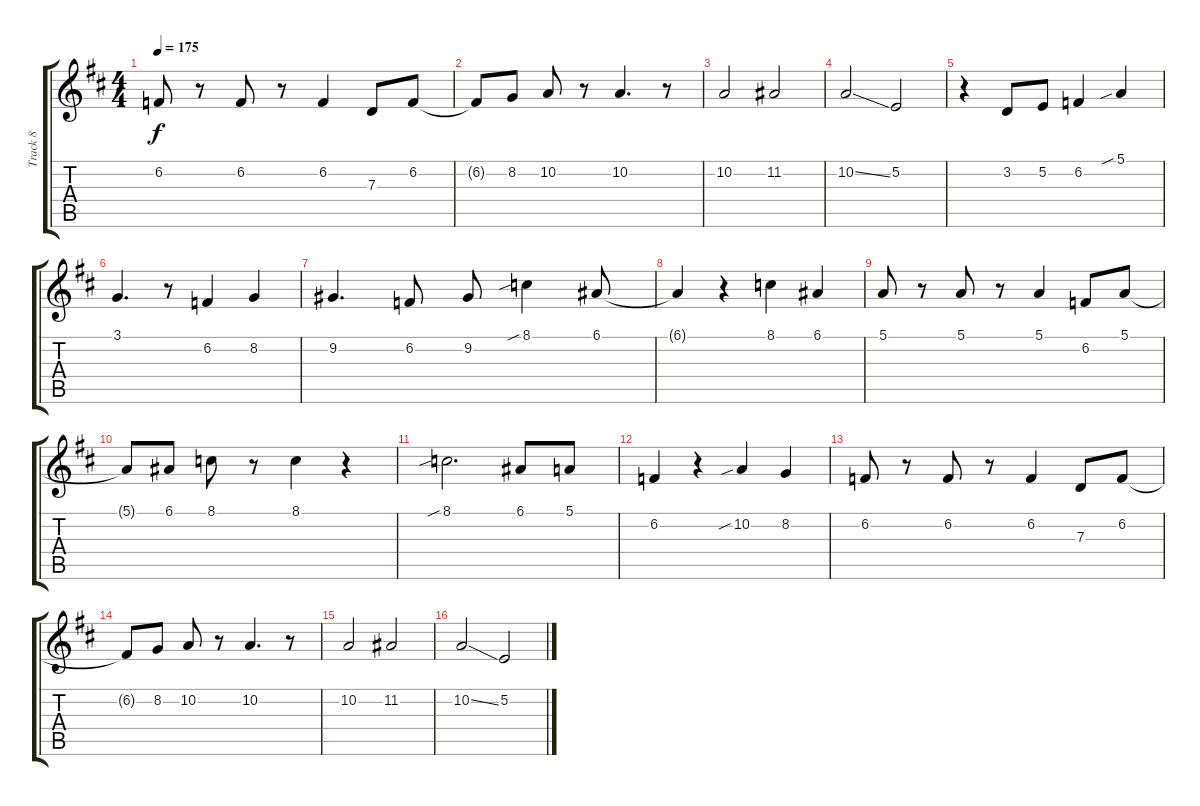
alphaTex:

\track ("Track 8" "Track 8") {instrument clarinet}
\staff {score tabs}
\tuning (E4 B3 G3 D3 A2 E2) {hide}
\ts (4 4)
\tempo 175
\clef g2
\ks d
6.2.8{dy f} r.8 6.2.8 r.8 6.2.4 7.3.8 6.2.8 |
6.2{t}.8 8.2.8 10.2.8 r.8 10.2.4{d} r.8 |
10.2.2 11.2.2 |
10.2{ss}.2 5.2.2 |
r.4 3.2.8 5.2.8 6.2.4 5.1{sib}.4 |
3.1.4{d} r.8 6.2.4 8.2.4 |
9.2.4{d} 6.2.8 9.2.8 8.1{sib}.4 6.1.8 |
6.1{t}.4 r.4 8.1.4 6.1.4 |
5.1.8 r.8 5.1.8 r.8 5.1.4 6.2.8 5.1.8 |
5.1{t}.8 6.1.8 8.1.8 r.8 8.1.4 r.4 |
8.1{sib}.2{d} 6.1.8 5.1.8 |
6.2.4 r.4 10.2{sib}.4 8.2.4 |
6.2.8 r.8 6.2.8 r.8 6.2.4 7.3.8 6.2.8 |
6.2{t}.8 8.2.8 10.2.8 r.8 10.2.4{d} r.8 |
10.2.2 11.2.2 |
10.2{ss}.2 5.2.2
